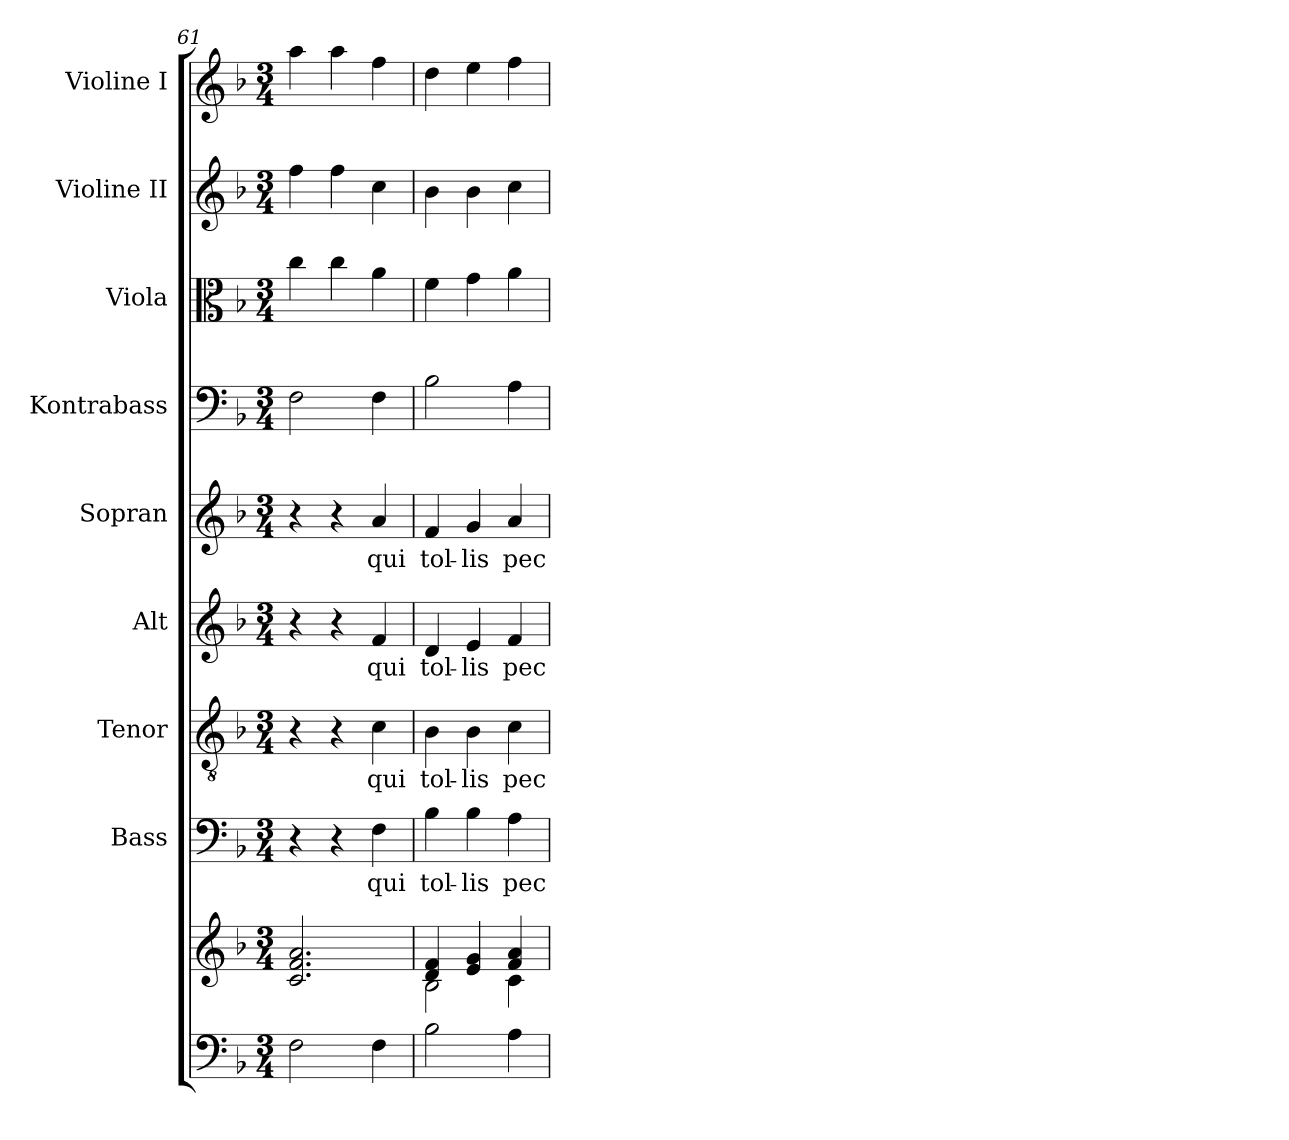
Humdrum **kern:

**kern	**kern	**kern	**text	**kern	**text	**kern	**text	**kern	**text	**kern	**kern	**kern	**kern
*part9	*part9	*part8	*part8	*part7	*part7	*part6	*part6	*part5	*part5	*part4	*part3	*part2	*part1
*staff10	*staff9	*staff8	*staff8	*staff7	*staff7	*staff6	*staff6	*staff5	*staff5	*staff4	*staff3	*staff2	*staff1
*	*	*I"Bass	*	*I"Tenor	*	*I"Alt	*	*I"Sopran	*	*I"Kontrabass	*I"Viola	*I"Violine II	*I"Violine I
*	*	*I'B.	*	*I'T.	*	*I'A.	*	*I'S.	*	*I'Kb.	*I'Vla.	*I'Vl. II	*I'Vl. I
!!LO:PB:g=z
*clefF4	*clefG2	*clefF4	*	*clefGv2	*	*clefG2	*	*clefG2	*	*clefF4	*clefC3	*clefG2	*clefG2
*	*	*	*	*	*	*	*	*	*	*ITrd7c12	*	*	*
*k[b-]	*k[b-]	*k[b-]	*	*k[b-]	*	*k[b-]	*	*k[b-]	*	*k[b-]	*k[b-]	*k[b-]	*k[b-]
*F:	*F:	*F:	*	*F:	*	*F:	*	*F:	*	*F:	*F:	*F:	*F:
*M3/4	*M3/4	*M3/4	*	*M3/4	*	*M3/4	*	*M3/4	*	*M3/4	*M3/4	*M3/4	*M3/4
=61	=61	=61	=61	=61	=61	=61	=61	=61	=61	=61	=61	=61	=61
2F\	2.c/ 2.f/ 2.a/	4r	.	4r	.	4r	.	4r	.	2FF\	4cc\	4ff\	4aa\
.	.	4r	.	4r	.	4r	.	4r	.	.	4cc\	4ff\	4aa\
!	!	!	!LO:LY:b	!	!LO:LY:b	!	!LO:LY:b	!	!LO:LY:b	!	!	!	!
4F\	.	4F\	qui	4c\	qui	4f/	qui	4a/	qui	4FF\	4a\	4cc\	4ff\
=62	=62	=62	=62	=62	=62	=62	=62	=62	=62	=62	=62	=62	=62
*	*^	*	*	*	*	*	*	*	*	*	*	*	*
!	!	!	!	!LO:LY:b	!	!LO:LY:b	!	!LO:LY:b	!	!LO:LY:b	!	!	!	!
2B-\	4d/ 4f/	2B-\	4B-\	tol-	4B-\	tol-	4d/	tol-	4f/	tol-	2BB-\	4f\	4b-\	4dd\
!	!	!	!	!LO:LY:b	!	!LO:LY:b	!	!LO:LY:b	!	!LO:LY:b	!	!	!	!
.	4e/ 4g/	.	4B-\	-lis	4B-\	-lis	4e/	-lis	4g/	-lis	.	4g\	4b-\	4ee\
!	!	!	!	!LO:LY:b	!	!LO:LY:b	!	!LO:LY:b	!	!LO:LY:b	!	!	!	!
4A\	4f/ 4a/	4c\	4A\	pec-	4c\	pec-	4f/	pec-	4a/	pec-	4AA\	4a\	4cc\	4ff\
*	*v	*v	*	*	*	*	*	*	*	*	*	*	*	*
=	=	=	=	=	=	=	=	=	=	=	=	=	=
*-	*-	*-	*-	*-	*-	*-	*-	*-	*-	*-	*-	*-	*-
